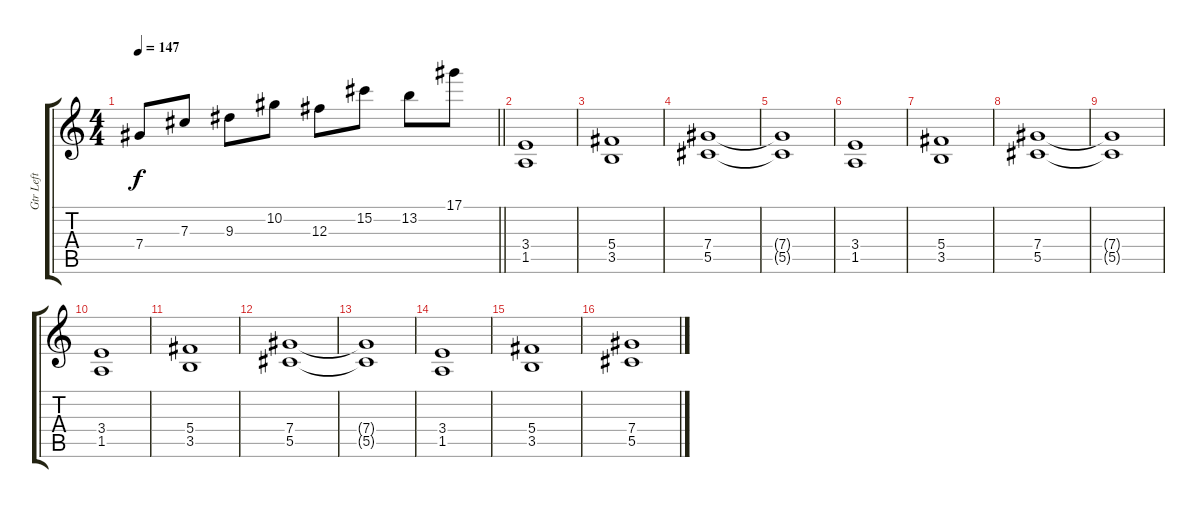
\track ("Gtr Left" "Gtr Left") {instrument overdrivenguitar}
\staff {score tabs}
\tuning (Eb4 Bb3 Gb3 Db3 Ab2 Eb2) {hide}
\ts (4 4)
\tempo 147
\clef g2
\barLineRight lightlight
\ks c
7.4.8{dy f} 7.3.8 9.3.8 10.2.8 12.3.8 15.2.8 13.2.8 17.1.8 |
\section ("" "")
(3.4 1.5).1 |
(5.4 3.5).1 |
(7.4 5.5).1 |
(7.4{t} 5.5{t}).1 |
(3.4 1.5).1 |
(5.4 3.5).1 |
(7.4 5.5).1 |
(7.4{t} 5.5{t}).1 |
(3.4 1.5).1 |
(5.4 3.5).1 |
(7.4 5.5).1 |
(7.4{t} 5.5{t}).1 |
(3.4 1.5).1 |
(5.4 3.5).1 |
(7.4 5.5).1
